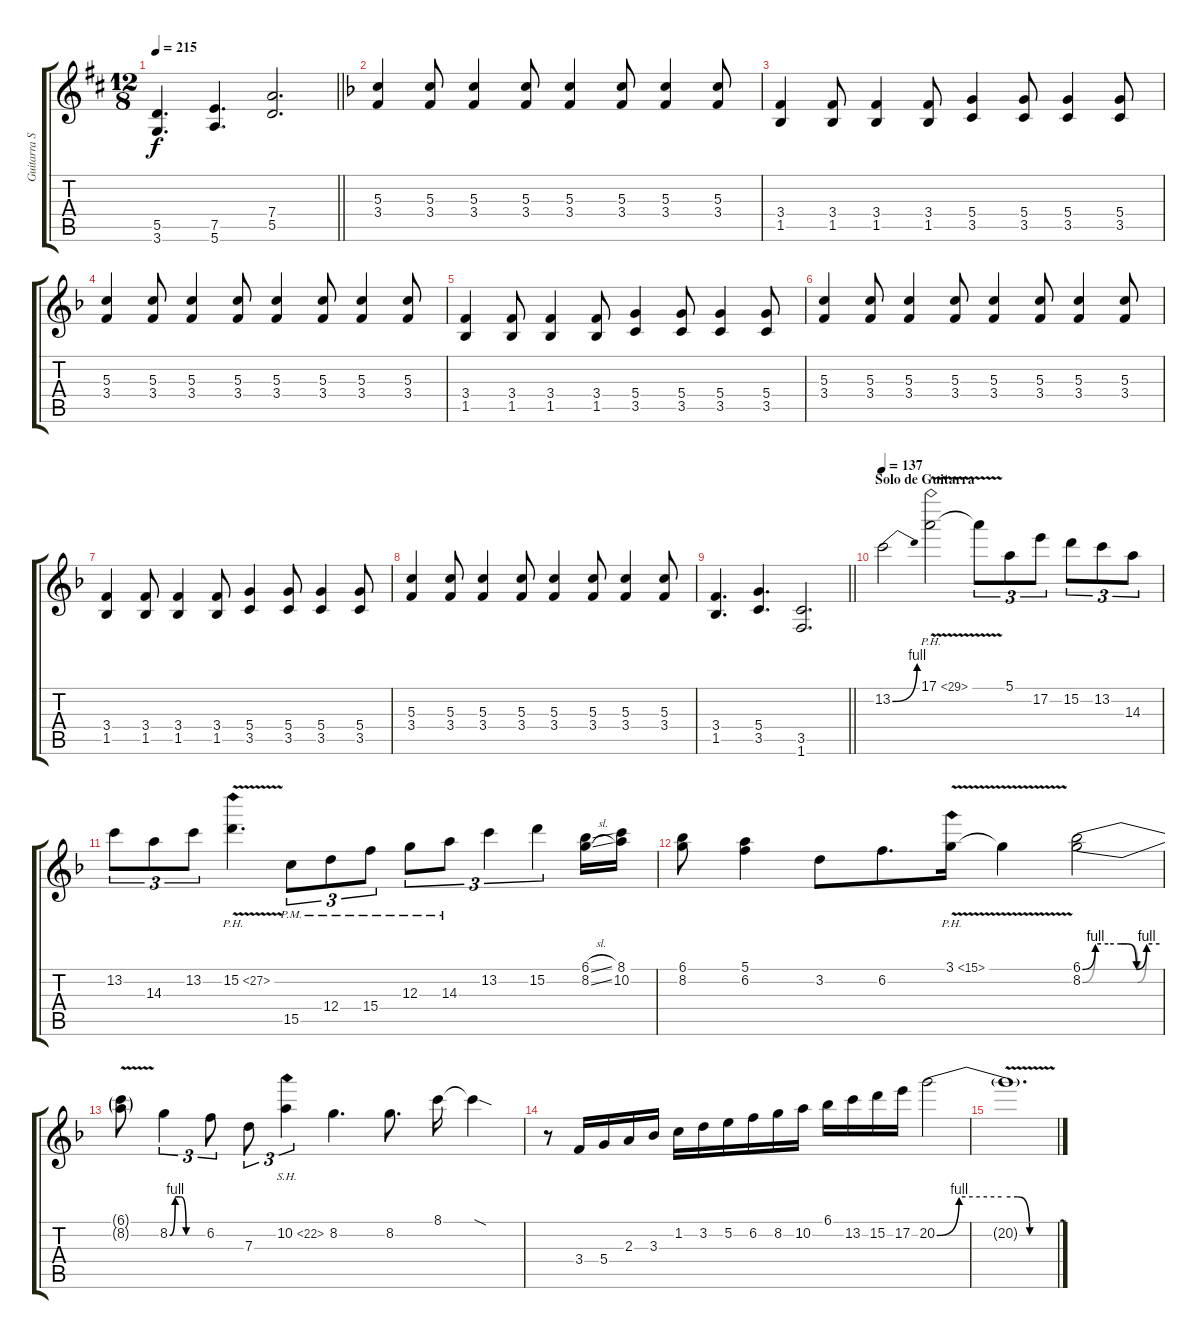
\track ("Guitarra Solista" "Guitarra S") {instrument overdrivenguitar}
\staff {score tabs}
\tuning (E4 B3 G3 D3 A2 E2) {hide}
\ts (12 8)
\tempo 215
\clef g2
\barLineRight lightlight
\ks d
(5.5 3.6).4{d dy f} (7.5 5.6).4{d} (7.4 5.5).2{d} |
\ks f
(5.3 3.4).4 (5.3 3.4).8 (5.3 3.4).4 (5.3 3.4).8 (5.3 3.4).4 (5.3 3.4).8 (5.3 3.4).4 (5.3 3.4).8 |
(3.4 1.5).4 (3.4 1.5).8 (3.4 1.5).4 (3.4 1.5).8 (5.4 3.5).4 (5.4 3.5).8 (5.4 3.5).4 (5.4 3.5).8 |
(5.3 3.4).4 (5.3 3.4).8 (5.3 3.4).4 (5.3 3.4).8 (5.3 3.4).4 (5.3 3.4).8 (5.3 3.4).4 (5.3 3.4).8 |
(3.4 1.5).4 (3.4 1.5).8 (3.4 1.5).4 (3.4 1.5).8 (5.4 3.5).4 (5.4 3.5).8 (5.4 3.5).4 (5.4 3.5).8 |
(5.3 3.4).4 (5.3 3.4).8 (5.3 3.4).4 (5.3 3.4).8 (5.3 3.4).4 (5.3 3.4).8 (5.3 3.4).4 (5.3 3.4).8 |
(3.4 1.5).4 (3.4 1.5).8 (3.4 1.5).4 (3.4 1.5).8 (5.4 3.5).4 (5.4 3.5).8 (5.4 3.5).4 (5.4 3.5).8 |
(5.3 3.4).4 (5.3 3.4).8 (5.3 3.4).4 (5.3 3.4).8 (5.3 3.4).4 (5.3 3.4).8 (5.3 3.4).4 (5.3 3.4).8 |
\barLineRight lightlight
(3.4 1.5).4{d} (5.4 3.5).4{d} (3.5 1.6).2{d} |
\section ("" "Solo de Guitarra")
\tempo 137
13.2{be (bend 0 0 60 4)}.2 17.1{ph 12 v}.2 17.1{t}.8{tu (3 2)} 5.1.8{tu (3 2)} 17.2.8{tu (3 2)} 15.2.8{tu (3 2)} 13.2.8{tu (3 2)} 14.3.8{tu (3 2)} |
13.2.8{tu (3 2)} 14.3.8{tu (3 2)} 13.2.8{tu (3 2)} 15.2{ph 12 v}.4{d} 15.5{pm}.8{tu (3 2)} 12.4{pm}.8{tu (3 2)} 15.4{pm}.8{tu (3 2)} 12.3{pm}.8{tu (3 2)} 14.3{pm}.8{tu (3 2)} 13.2.4{tu (3 2)} 15.2.4{tu (3 2)} (6.1{sl} 8.2{sl}).16 (8.1 10.2).16 |
(6.1 8.2).8 (5.1 6.2).4 3.2.8 6.2.8{d} 3.1{ph 12 v}.16 3.1{t}.4 (6.1{be (custom 0 0 10 4 20 4 30 4 35 4 42 0 50 4 60 4)} 8.2{be (custom 0 0 10 4 20 4 30 4 35 4 43 0 50 4 60 4)}).2 |
(6.1{v t} 8.2{v t}).8 8.2{be (custom 0 0 10 4 20 4 30 0 60 0)}.4{tu (3 2)} 6.2.8{tu (3 2)} 7.3.8{tu (3 2)} 10.2{sh 12}.4{tu (3 2)} 8.2.4{d} 8.2.8{d} 8.1.16 8.1{sod t}.4 |
r.8 3.4.16 5.4.16 2.3.16 3.3.16 1.2.16 3.2.16 5.2.16 6.2.16 8.2.16 10.2.16 6.1.16 13.2.16 15.2.16 17.2.16 20.2{be (custom 0 0 11 4 32 4 40 4 46 0 51 0 60 0)}.2 |
20.2{v t}.1{d}
